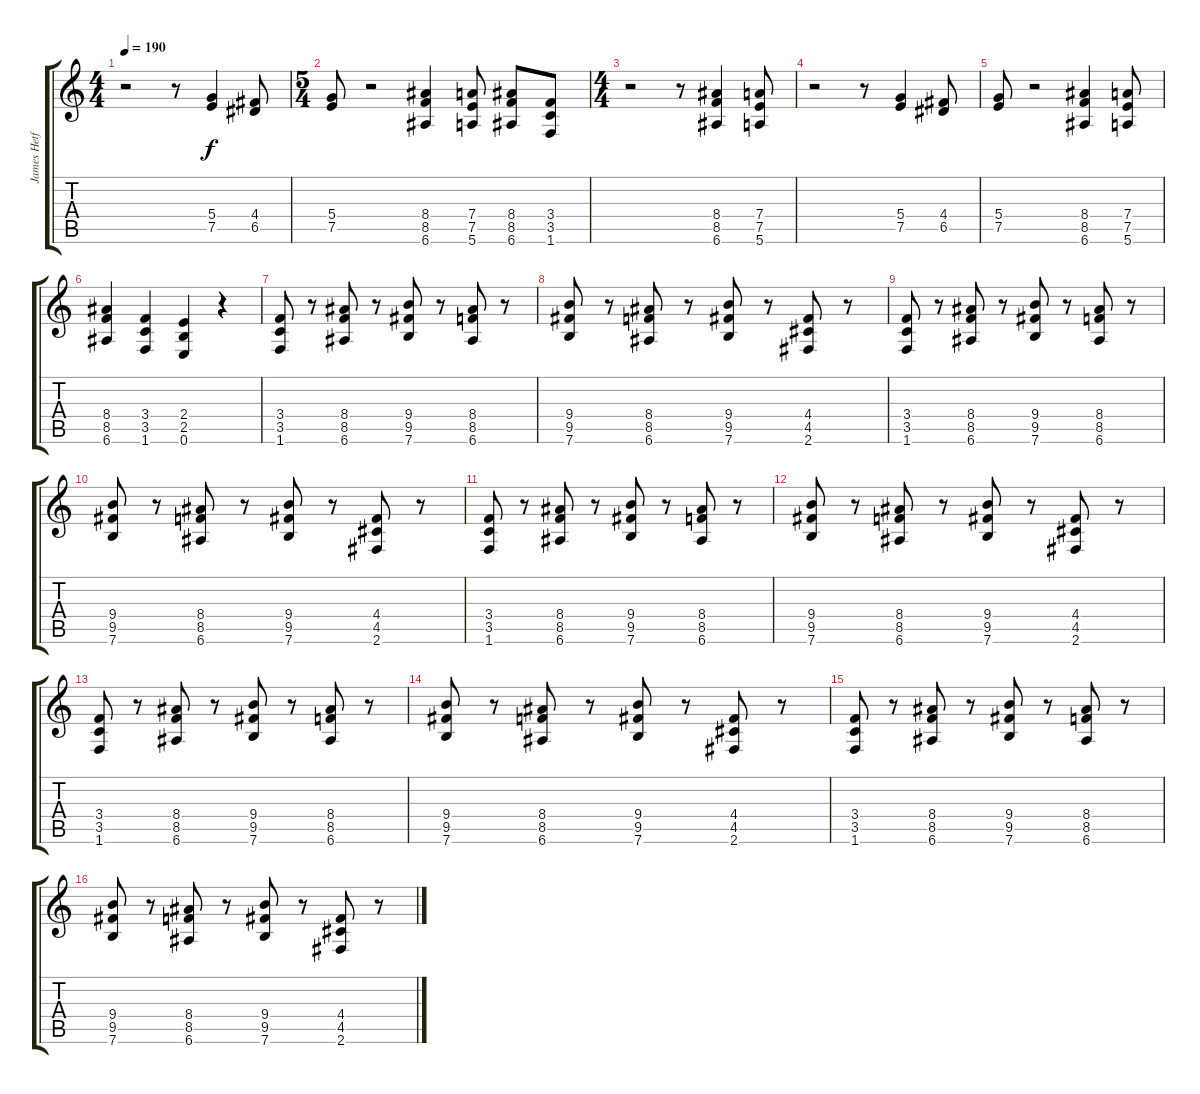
\track ("James Hetfield" "James Hetf") {instrument distortionguitar}
\staff {score tabs}
\tuning (E4 B3 G3 D3 A2 E2) {hide}
\ts (4 4)
\tempo 190
\clef g2
\ks c
r.2{dy f} r.8 (5.4 7.5).4 (4.4 6.5).8 |
\ts (5 4)
(5.4 7.5).8 r.2 (8.4 8.5 6.6).4 (7.4 7.5 5.6).8 (8.4 8.5 6.6).8 (3.4 3.5 1.6).8 |
\ts (4 4)
r.2 r.8 (8.4 8.5 6.6).4 (7.4 7.5 5.6).8 |
r.2 r.8 (5.4 7.5).4 (4.4 6.5).8 |
(5.4 7.5).8 r.2 (8.4 8.5 6.6).4 (7.4 7.5 5.6).8 |
(8.4 8.5 6.6).4 (3.4 3.5 1.6).4 (2.4 2.5 0.6).4 r.4 |
(3.4 3.5 1.6).8 r.8 (8.4 8.5 6.6).8 r.8 (9.4 9.5 7.6).8 r.8 (8.4 8.5 6.6).8 r.8 |
(9.4 9.5 7.6).8 r.8 (8.4 8.5 6.6).8 r.8 (9.4 9.5 7.6).8 r.8 (4.4 4.5 2.6).8 r.8 |
(3.4 3.5 1.6).8 r.8 (8.4 8.5 6.6).8 r.8 (9.4 9.5 7.6).8 r.8 (8.4 8.5 6.6).8 r.8 |
(9.4 9.5 7.6).8 r.8 (8.4 8.5 6.6).8 r.8 (9.4 9.5 7.6).8 r.8 (4.4 4.5 2.6).8 r.8 |
(3.4 3.5 1.6).8 r.8 (8.4 8.5 6.6).8 r.8 (9.4 9.5 7.6).8 r.8 (8.4 8.5 6.6).8 r.8 |
(9.4 9.5 7.6).8 r.8 (8.4 8.5 6.6).8 r.8 (9.4 9.5 7.6).8 r.8 (4.4 4.5 2.6).8 r.8 |
(3.4 3.5 1.6).8 r.8 (8.4 8.5 6.6).8 r.8 (9.4 9.5 7.6).8 r.8 (8.4 8.5 6.6).8 r.8 |
(9.4 9.5 7.6).8 r.8 (8.4 8.5 6.6).8 r.8 (9.4 9.5 7.6).8 r.8 (4.4 4.5 2.6).8 r.8 |
(3.4 3.5 1.6).8 r.8 (8.4 8.5 6.6).8 r.8 (9.4 9.5 7.6).8 r.8 (8.4 8.5 6.6).8 r.8 |
(9.4 9.5 7.6).8 r.8 (8.4 8.5 6.6).8 r.8 (9.4 9.5 7.6).8 r.8 (4.4 4.5 2.6).8 r.8
